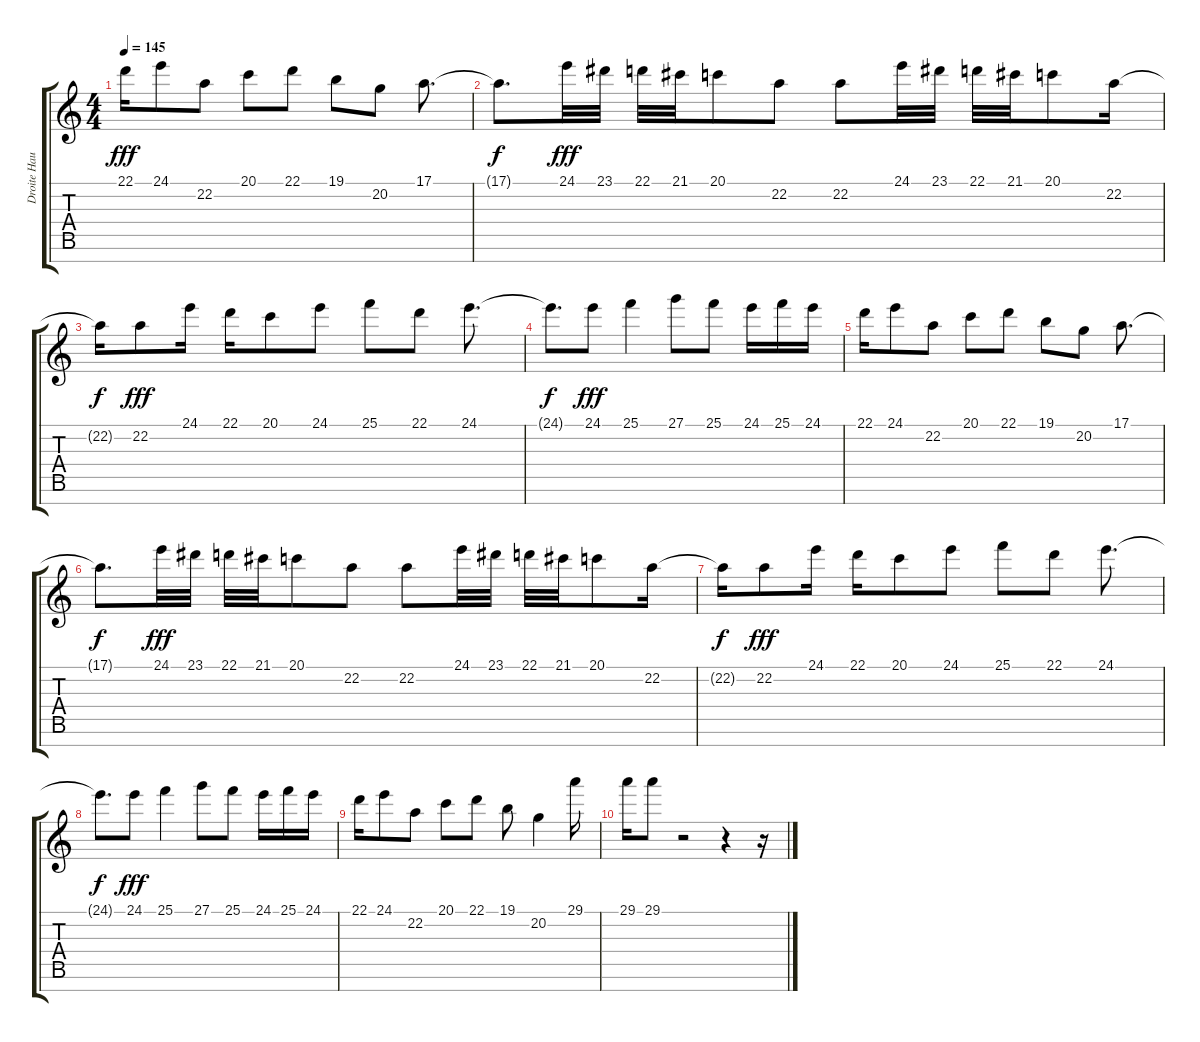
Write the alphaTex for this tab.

\track ("Droite Haute" "Droite Hau") {instrument acousticgrandpiano}
\staff {score tabs}
\tuning (E4 B3 G3 D3 A2 E2 B1) {hide}
\ts (4 4)
\tempo 145
\clef g2
\ks c
22.1.16{dy fff} 24.1.8 22.2.8 20.1.8 22.1.8 19.1.8 20.2.8 17.1.8{d} |
17.1{t}.8{d dy f} 24.1.32{dy fff} 23.1.32 22.1.32 21.1.32 20.1.8 22.2.8 22.2.8 24.1.32 23.1.32 22.1.32 21.1.32 20.1.8 22.2.16 |
22.2{t}.16{dy f} 22.2.8{dy fff} 24.1.16 22.1.16 20.1.8 24.1.8 25.1.8 22.1.8 24.1.8{d} |
24.1{t}.8{d dy f} 24.1.8{dy fff} 25.1.4 27.1.8 25.1.8 24.1.16 25.1.16 24.1.16 |
22.1.16 24.1.8 22.2.8 20.1.8 22.1.8 19.1.8 20.2.8 17.1.8{d} |
17.1{t}.8{d dy f} 24.1.32{dy fff} 23.1.32 22.1.32 21.1.32 20.1.8 22.2.8 22.2.8 24.1.32 23.1.32 22.1.32 21.1.32 20.1.8 22.2.16 |
22.2{t}.16{dy f} 22.2.8{dy fff} 24.1.16 22.1.16 20.1.8 24.1.8 25.1.8 22.1.8 24.1.8{d} |
24.1{t}.8{d dy f} 24.1.8{dy fff} 25.1.4 27.1.8 25.1.8 24.1.16 25.1.16 24.1.16 |
22.1.16 24.1.8 22.2.8 20.1.8 22.1.8 19.1.8 20.2.4 29.1.16 |
29.1.16 29.1.8 r.2 r.4 r.16
